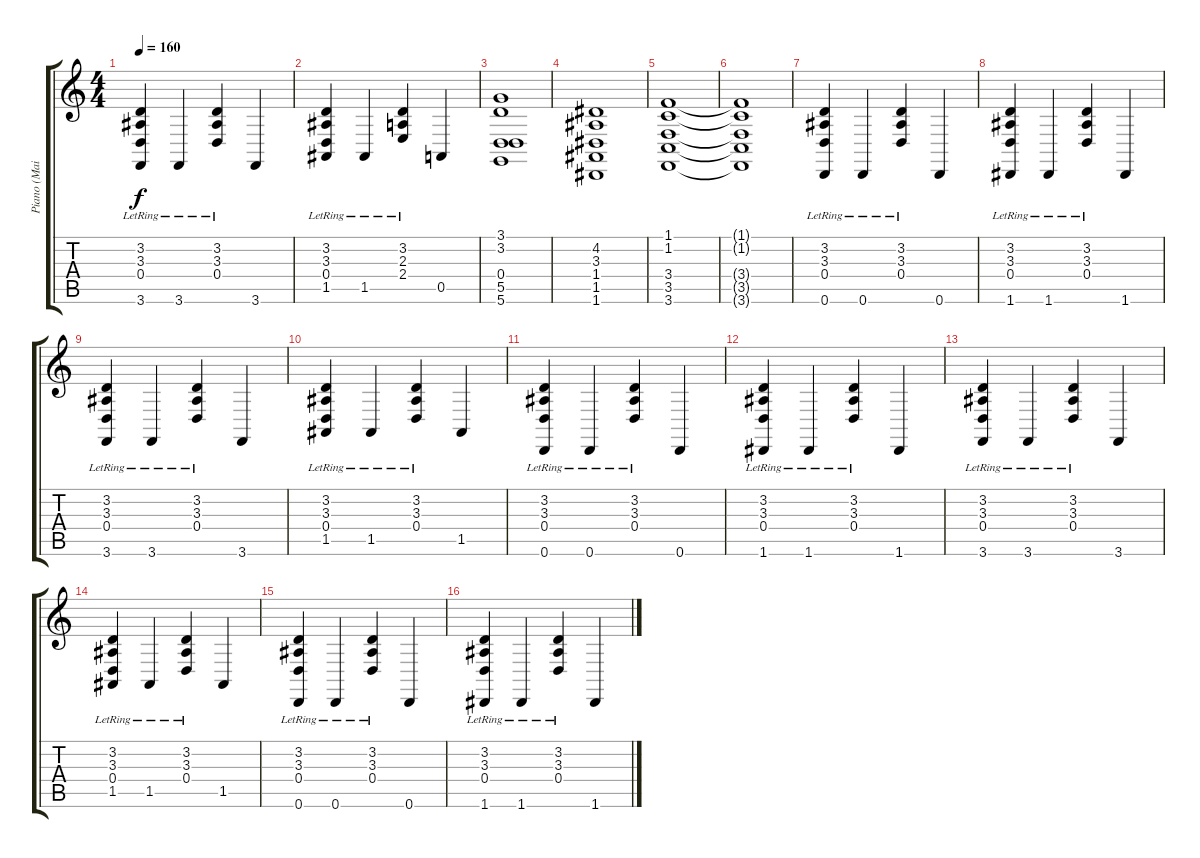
\track ("Piano (Main)" "Piano (Mai") {instrument brightacousticpiano}
\staff {score tabs}
\tuning (E4 B3 G3 D3 A2 D2) {hide}
\ts (4 4)
\tempo 160
\clef g2
\ks c
(3.2{lr} 3.3{lr} 0.4{lr} 3.6).4{dy f} 3.6{lr}.4 (3.2{lr} 3.3{lr} 0.4{lr}).4 3.6.4 |
(3.2{lr} 3.3{lr} 0.4{lr} 1.5).4 1.5{lr}.4 (3.2{lr} 2.3{lr} 2.4{lr}).4 0.5.4 |
(3.1 3.2 0.4 5.5 5.6).1 |
(4.2 3.3 1.4 1.5 1.6).1 |
(1.1 1.2 3.4 3.5 3.6).1 |
(1.1{t} 1.2{t} 3.4{t} 3.5{t} 3.6{t}).1 |
(3.2{lr} 3.3{lr} 0.4{lr} 0.6).4 0.6{lr}.4 (3.2{lr} 3.3{lr} 0.4{lr}).4 0.6.4 |
(3.2{lr} 3.3{lr} 0.4{lr} 1.6).4 1.6{lr}.4 (3.2{lr} 3.3{lr} 0.4{lr}).4 1.6.4 |
(3.2{lr} 3.3{lr} 0.4{lr} 3.6).4 3.6{lr}.4 (3.2{lr} 3.3{lr} 0.4{lr}).4 3.6.4 |
(3.2{lr} 3.3{lr} 0.4{lr} 1.5).4 1.5{lr}.4 (3.2{lr} 3.3{lr} 0.4{lr}).4 1.5.4 |
(3.2{lr} 3.3{lr} 0.4{lr} 0.6).4 0.6{lr}.4 (3.2{lr} 3.3{lr} 0.4{lr}).4 0.6.4 |
(3.2{lr} 3.3{lr} 0.4{lr} 1.6).4 1.6{lr}.4 (3.2{lr} 3.3{lr} 0.4{lr}).4 1.6.4 |
(3.2{lr} 3.3{lr} 0.4{lr} 3.6).4 3.6{lr}.4 (3.2{lr} 3.3{lr} 0.4{lr}).4 3.6.4 |
(3.2{lr} 3.3{lr} 0.4{lr} 1.5).4 1.5{lr}.4 (3.2{lr} 3.3{lr} 0.4{lr}).4 1.5.4 |
(3.2{lr} 3.3{lr} 0.4{lr} 0.6).4 0.6{lr}.4 (3.2{lr} 3.3{lr} 0.4{lr}).4 0.6.4 |
(3.2{lr} 3.3{lr} 0.4{lr} 1.6).4 1.6{lr}.4 (3.2{lr} 3.3{lr} 0.4{lr}).4 1.6.4
